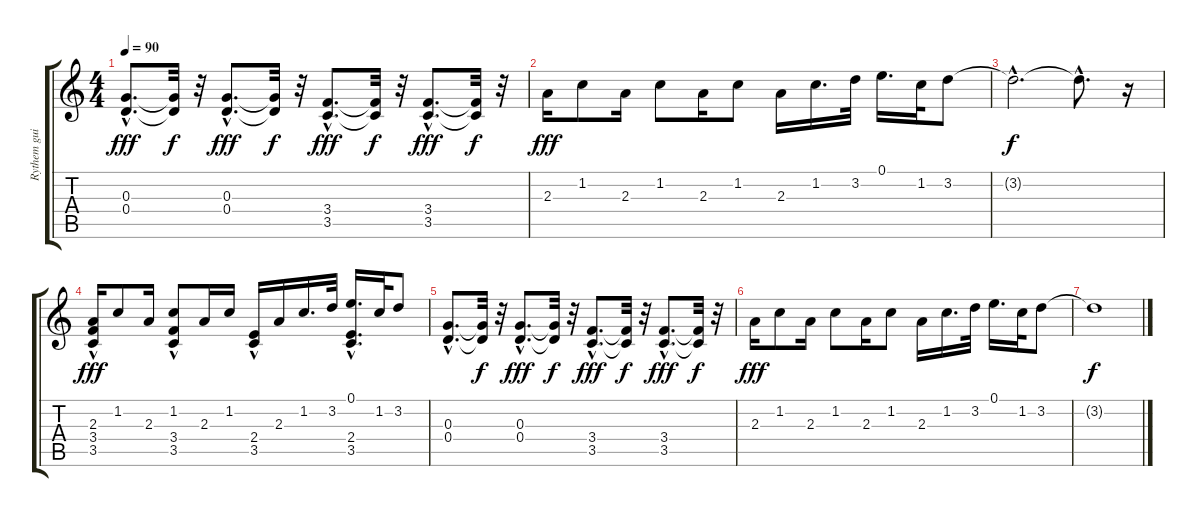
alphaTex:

\track ("Rythem guitar " "Rythem gui") {instrument distortionguitar}
\staff {score tabs}
\tuning (E4 B3 G3 D3 A2 E2) {hide}
\ts (4 4)
\tempo 90
\clef g2
\ks c
(0.3{hac} 0.4{hac}).8{d dy fff} (0.3{t} 0.4{t}).32{dy f} r.32 (0.3{hac} 0.4{hac}).8{d dy fff} (0.3{t} 0.4{t}).32{dy f} r.32 (3.4{hac} 3.5{hac}).8{d dy fff} (3.4{t} 3.5{t}).32{dy f} r.32 (3.4{hac} 3.5{hac}).8{d dy fff} (3.4{t} 3.5{t}).32{dy f} r.32 |
2.3.16{dy fff} 1.2.8 2.3.16 1.2.8 2.3.16 1.2.8 2.3.16 1.2.16{d} 3.2.32 0.1.16{d} 1.2.32 3.2.8 |
3.2{hac t}.2{d dy f} 3.2{hac t}.8{d} r.16 |
(2.3 3.4{hac} 3.5{hac}).16{dy fff} 1.2.8 2.3.16 (1.2 3.4{hac} 3.5{hac}).8 2.3.16 1.2.16 (2.4{hac} 3.5{hac}).16 2.3.16 1.2.16{d} 3.2.32 (0.1 2.4{hac} 3.5{hac}).16{d} 1.2.32 3.2.8 |
(0.3{hac} 0.4{hac}).8{d} (0.3{t} 0.4{t}).32{dy f} r.32 (0.3{hac} 0.4{hac}).8{d dy fff} (0.3{t} 0.4{t}).32{dy f} r.32 (3.4{hac} 3.5{hac}).8{d dy fff} (3.4{t} 3.5{t}).32{dy f} r.32 (3.4{hac} 3.5{hac}).8{d dy fff} (3.4{t} 3.5{t}).32{dy f} r.32 |
2.3.16{dy fff} 1.2.8 2.3.16 1.2.8 2.3.16 1.2.8 2.3.16 1.2.16{d} 3.2.32 0.1.16{d} 1.2.32 3.2.8 |
3.2{t}.1{dy f}
